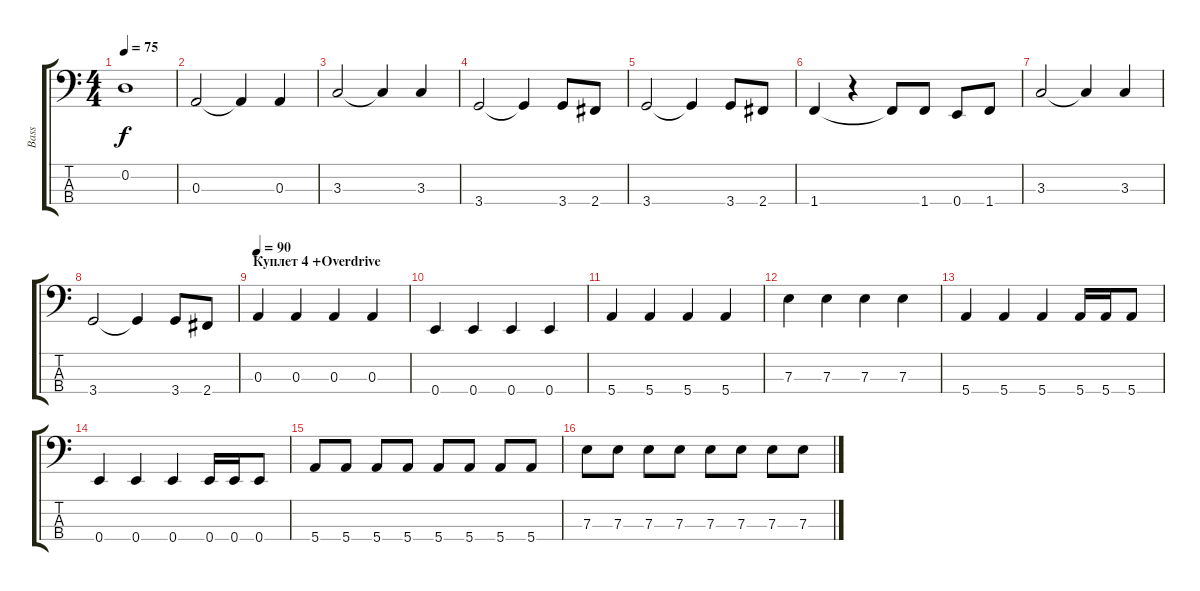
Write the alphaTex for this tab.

\track ("Bass" "Bass") {instrument electricbasspick}
\staff {score tabs}
\tuning (G2 D2 A1 E1) {hide}
\ts (4 4)
\tempo 75
\clef f4
\ks c
0.2.1{dy f} |
0.3.2 0.3{t}.4 0.3.4 |
3.3.2 3.3{t}.4 3.3.4 |
3.4.2 3.4{t}.4 3.4.8 2.4.8 |
3.4.2 3.4{t}.4 3.4.8 2.4.8 |
1.4.4 r.4 1.4{t}.8 1.4.8 0.4.8 1.4.8 |
3.3.2 3.3{t}.4 3.3.4 |
3.4.2 3.4{t}.4 3.4.8 2.4.8 |
\section ("" "Куплет 4 +Overdrive")
\tempo 90
0.3.4 0.3.4 0.3.4 0.3.4 |
0.4.4 0.4.4 0.4.4 0.4.4 |
5.4.4 5.4.4 5.4.4 5.4.4 |
7.3.4 7.3.4 7.3.4 7.3.4 |
5.4.4 5.4.4 5.4.4 5.4.16 5.4.16 5.4.8 |
0.4.4 0.4.4 0.4.4 0.4.16 0.4.16 0.4.8 |
5.4.8 5.4.8 5.4.8 5.4.8 5.4.8 5.4.8 5.4.8 5.4.8 |
7.3.8 7.3.8 7.3.8 7.3.8 7.3.8 7.3.8 7.3.8 7.3.8
